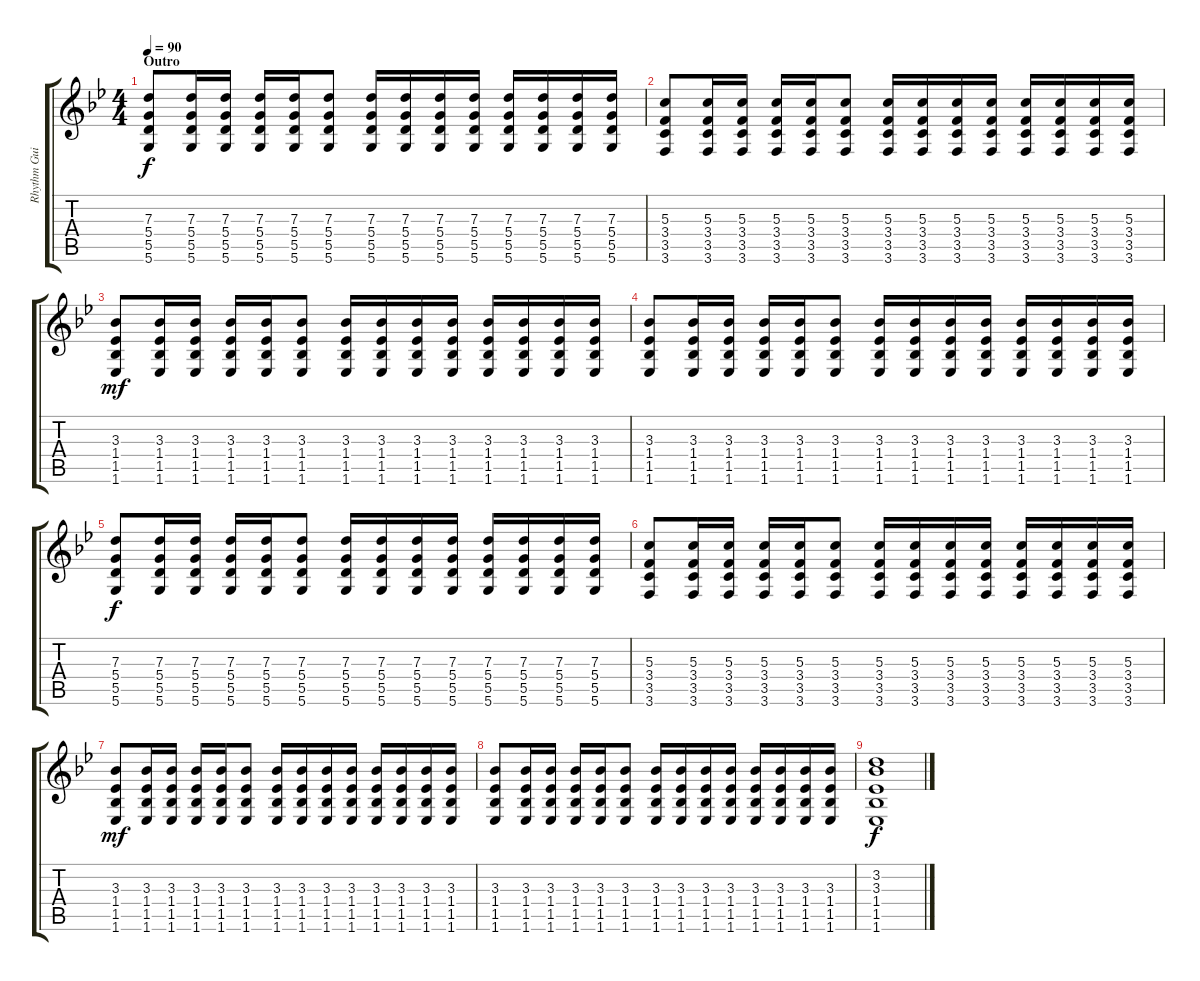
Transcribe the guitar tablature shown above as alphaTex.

\track ("Rhythm Guitar" "Rhythm Gui") {instrument acousticguitarsteel}
\staff {score tabs}
\tuning (E4 B3 G3 D3 A2 D2) {hide}
\ts (4 4)
\section ("" "Outro")
\tempo 90
\clef g2
\ks bb
(7.3 5.4 5.5 5.6).8{dy f} (7.3 5.4 5.5 5.6).16 (7.3 5.4 5.5 5.6).16 (7.3 5.4 5.5 5.6).16 (7.3 5.4 5.5 5.6).16 (7.3 5.4 5.5 5.6).8 (7.3 5.4 5.5 5.6).16 (7.3 5.4 5.5 5.6).16 (7.3 5.4 5.5 5.6).16 (7.3 5.4 5.5 5.6).16 (7.3 5.4 5.5 5.6).16 (7.3 5.4 5.5 5.6).16 (7.3 5.4 5.5 5.6).16 (7.3 5.4 5.5 5.6).16 |
(5.3 3.4 3.5 3.6).8 (5.3 3.4 3.5 3.6).16 (5.3 3.4 3.5 3.6).16 (5.3 3.4 3.5 3.6).16 (5.3 3.4 3.5 3.6).16 (5.3 3.4 3.5 3.6).8 (5.3 3.4 3.5 3.6).16 (5.3 3.4 3.5 3.6).16 (5.3 3.4 3.5 3.6).16 (5.3 3.4 3.5 3.6).16 (5.3 3.4 3.5 3.6).16 (5.3 3.4 3.5 3.6).16 (5.3 3.4 3.5 3.6).16 (5.3 3.4 3.5 3.6).16 |
(3.3 1.4 1.5 1.6).8{dy mf} (3.3 1.4 1.5 1.6).16 (3.3 1.4 1.5 1.6).16 (3.3 1.4 1.5 1.6).16 (3.3 1.4 1.5 1.6).16 (3.3 1.4 1.5 1.6).8 (3.3 1.4 1.5 1.6).16 (3.3 1.4 1.5 1.6).16 (3.3 1.4 1.5 1.6).16 (3.3 1.4 1.5 1.6).16 (3.3 1.4 1.5 1.6).16 (3.3 1.4 1.5 1.6).16 (3.3 1.4 1.5 1.6).16 (3.3 1.4 1.5 1.6).16 |
(3.3 1.4 1.5 1.6).8 (3.3 1.4 1.5 1.6).16 (3.3 1.4 1.5 1.6).16 (3.3 1.4 1.5 1.6).16 (3.3 1.4 1.5 1.6).16 (3.3 1.4 1.5 1.6).8 (3.3 1.4 1.5 1.6).16 (3.3 1.4 1.5 1.6).16 (3.3 1.4 1.5 1.6).16 (3.3 1.4 1.5 1.6).16 (3.3 1.4 1.5 1.6).16 (3.3 1.4 1.5 1.6).16 (3.3 1.4 1.5 1.6).16 (3.3 1.4 1.5 1.6).16 |
(7.3 5.4 5.5 5.6).8{dy f} (7.3 5.4 5.5 5.6).16 (7.3 5.4 5.5 5.6).16 (7.3 5.4 5.5 5.6).16 (7.3 5.4 5.5 5.6).16 (7.3 5.4 5.5 5.6).8 (7.3 5.4 5.5 5.6).16 (7.3 5.4 5.5 5.6).16 (7.3 5.4 5.5 5.6).16 (7.3 5.4 5.5 5.6).16 (7.3 5.4 5.5 5.6).16 (7.3 5.4 5.5 5.6).16 (7.3 5.4 5.5 5.6).16 (7.3 5.4 5.5 5.6).16 |
(5.3 3.4 3.5 3.6).8 (5.3 3.4 3.5 3.6).16 (5.3 3.4 3.5 3.6).16 (5.3 3.4 3.5 3.6).16 (5.3 3.4 3.5 3.6).16 (5.3 3.4 3.5 3.6).8 (5.3 3.4 3.5 3.6).16 (5.3 3.4 3.5 3.6).16 (5.3 3.4 3.5 3.6).16 (5.3 3.4 3.5 3.6).16 (5.3 3.4 3.5 3.6).16 (5.3 3.4 3.5 3.6).16 (5.3 3.4 3.5 3.6).16 (5.3 3.4 3.5 3.6).16 |
(3.3 1.4 1.5 1.6).8{dy mf} (3.3 1.4 1.5 1.6).16 (3.3 1.4 1.5 1.6).16 (3.3 1.4 1.5 1.6).16 (3.3 1.4 1.5 1.6).16 (3.3 1.4 1.5 1.6).8 (3.3 1.4 1.5 1.6).16 (3.3 1.4 1.5 1.6).16 (3.3 1.4 1.5 1.6).16 (3.3 1.4 1.5 1.6).16 (3.3 1.4 1.5 1.6).16 (3.3 1.4 1.5 1.6).16 (3.3 1.4 1.5 1.6).16 (3.3 1.4 1.5 1.6).16 |
(3.3 1.4 1.5 1.6).8 (3.3 1.4 1.5 1.6).16 (3.3 1.4 1.5 1.6).16 (3.3 1.4 1.5 1.6).16 (3.3 1.4 1.5 1.6).16 (3.3 1.4 1.5 1.6).8 (3.3 1.4 1.5 1.6).16 (3.3 1.4 1.5 1.6).16 (3.3 1.4 1.5 1.6).16 (3.3 1.4 1.5 1.6).16 (3.3 1.4 1.5 1.6).16 (3.3 1.4 1.5 1.6).16 (3.3 1.4 1.5 1.6).16 (3.3 1.4 1.5 1.6).16 |
(3.2 3.3 1.4 1.5 1.6).1{dy f}
